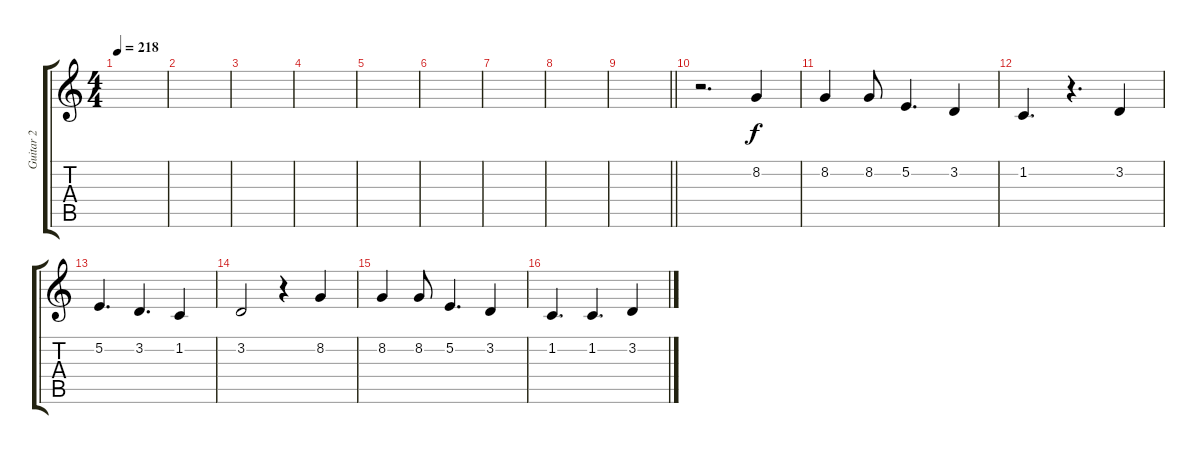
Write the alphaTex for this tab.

\track ("Guitar 2" "Guitar 2") {instrument musicbox}
\staff {score tabs}
\tuning (E4 B3 G3 D3 A2 E2) {hide}
\ts (4 4)
\tempo 218
\clef g2
\ks c
|
|
|
|
|
|
|
|
\barLineRight lightlight
|
r.2{d} 8.2.4 |
8.2.4 8.2.8 5.2.4{d} 3.2.4 |
1.2.4{d} r.4{d} 3.2.4 |
5.2.4{d} 3.2.4{d} 1.2.4 |
3.2.2 r.4 8.2.4 |
8.2.4 8.2.8 5.2.4{d} 3.2.4 |
1.2.4{d} 1.2.4{d} 3.2.4
